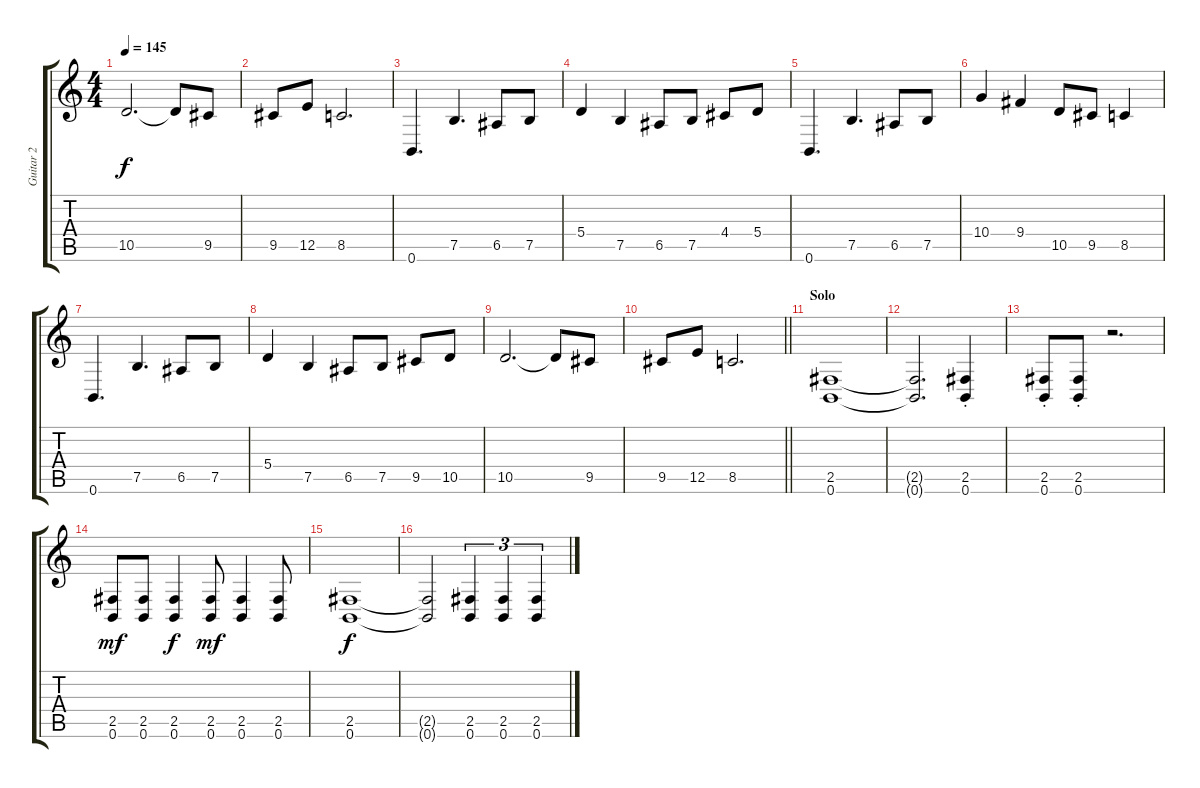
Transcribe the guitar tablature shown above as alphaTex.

\track ("Guitar 2" "Guitar 2") {instrument overdrivenguitar}
\staff {score tabs}
\tuning (B3 Gb3 D3 A2 E2 B1) {hide}
\ts (4 4)
\tempo 145
\clef g2
\ks c
10.5.2{d dy f} 10.5{t}.8 9.5.8 |
9.5.8 12.5.8 8.5.2{d} |
0.6.4{d} 7.5.4{d} 6.5.8 7.5.8 |
5.4.4 7.5.4 6.5.8 7.5.8 4.4.8 5.4.8 |
0.6.4{d} 7.5.4{d} 6.5.8 7.5.8 |
10.4.4 9.4.4 10.5.8 9.5.8 8.5.4 |
0.6.4{d} 7.5.4{d} 6.5.8 7.5.8 |
5.4.4 7.5.4 6.5.8 7.5.8 9.5.8 10.5.8 |
10.5.2{d} 10.5{t}.8 9.5.8 |
\barLineRight lightlight
9.5.8 12.5.8 8.5.2{d} |
\section ("" "Solo")
(2.5 0.6).1 |
(2.5{t} 0.6{t}).2{d} (2.5{st} 0.6{st}).4 |
(2.5{st} 0.6{st}).8 (2.5{st} 0.6{st}).8 r.2{d} |
(2.5 0.6).8{dy mf} (2.5 0.6).8 (2.5 0.6).4{dy f} (2.5 0.6).8{dy mf} (2.5 0.6).4 (2.5 0.6).8 |
(2.5 0.6).1{dy f} |
(2.5{t} 0.6{t}).2 (2.5 0.6).4{tu (3 2)} (2.5 0.6).4{tu (3 2)} (2.5 0.6).4{tu (3 2)}
